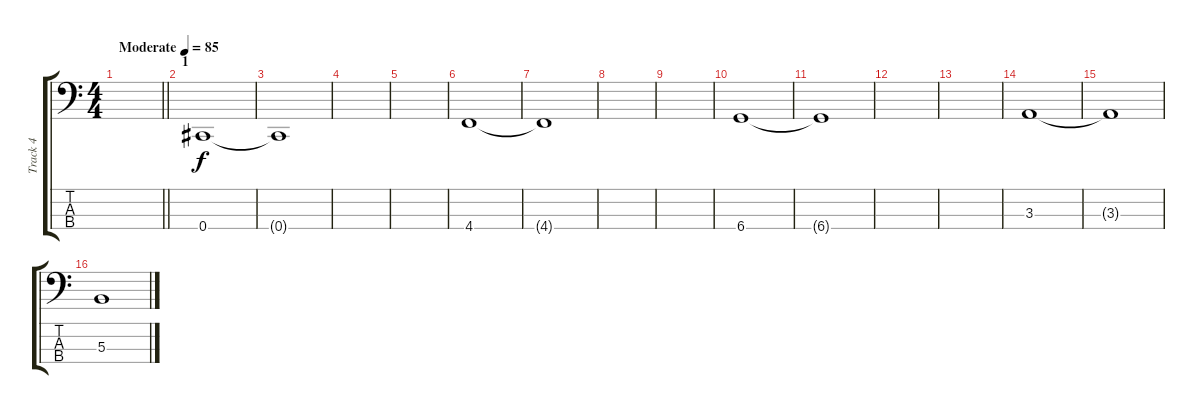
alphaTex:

\track ("Track 4" "Track 4") {instrument electricbassfinger}
\staff {score tabs}
\tuning (E2 B1 Gb1 Db1) {hide}
\ts (4 4)
\tempo (85 "Moderate")
\clef f4
\barLineRight lightlight
\ks c
|
\section ("" "1")
0.4.1 |
0.4{t}.1 |
|
|
4.4.1 |
4.4{t}.1 |
|
|
6.4.1 |
6.4{t}.1 |
|
|
3.3.1 |
3.3{t}.1 |
5.3.1
